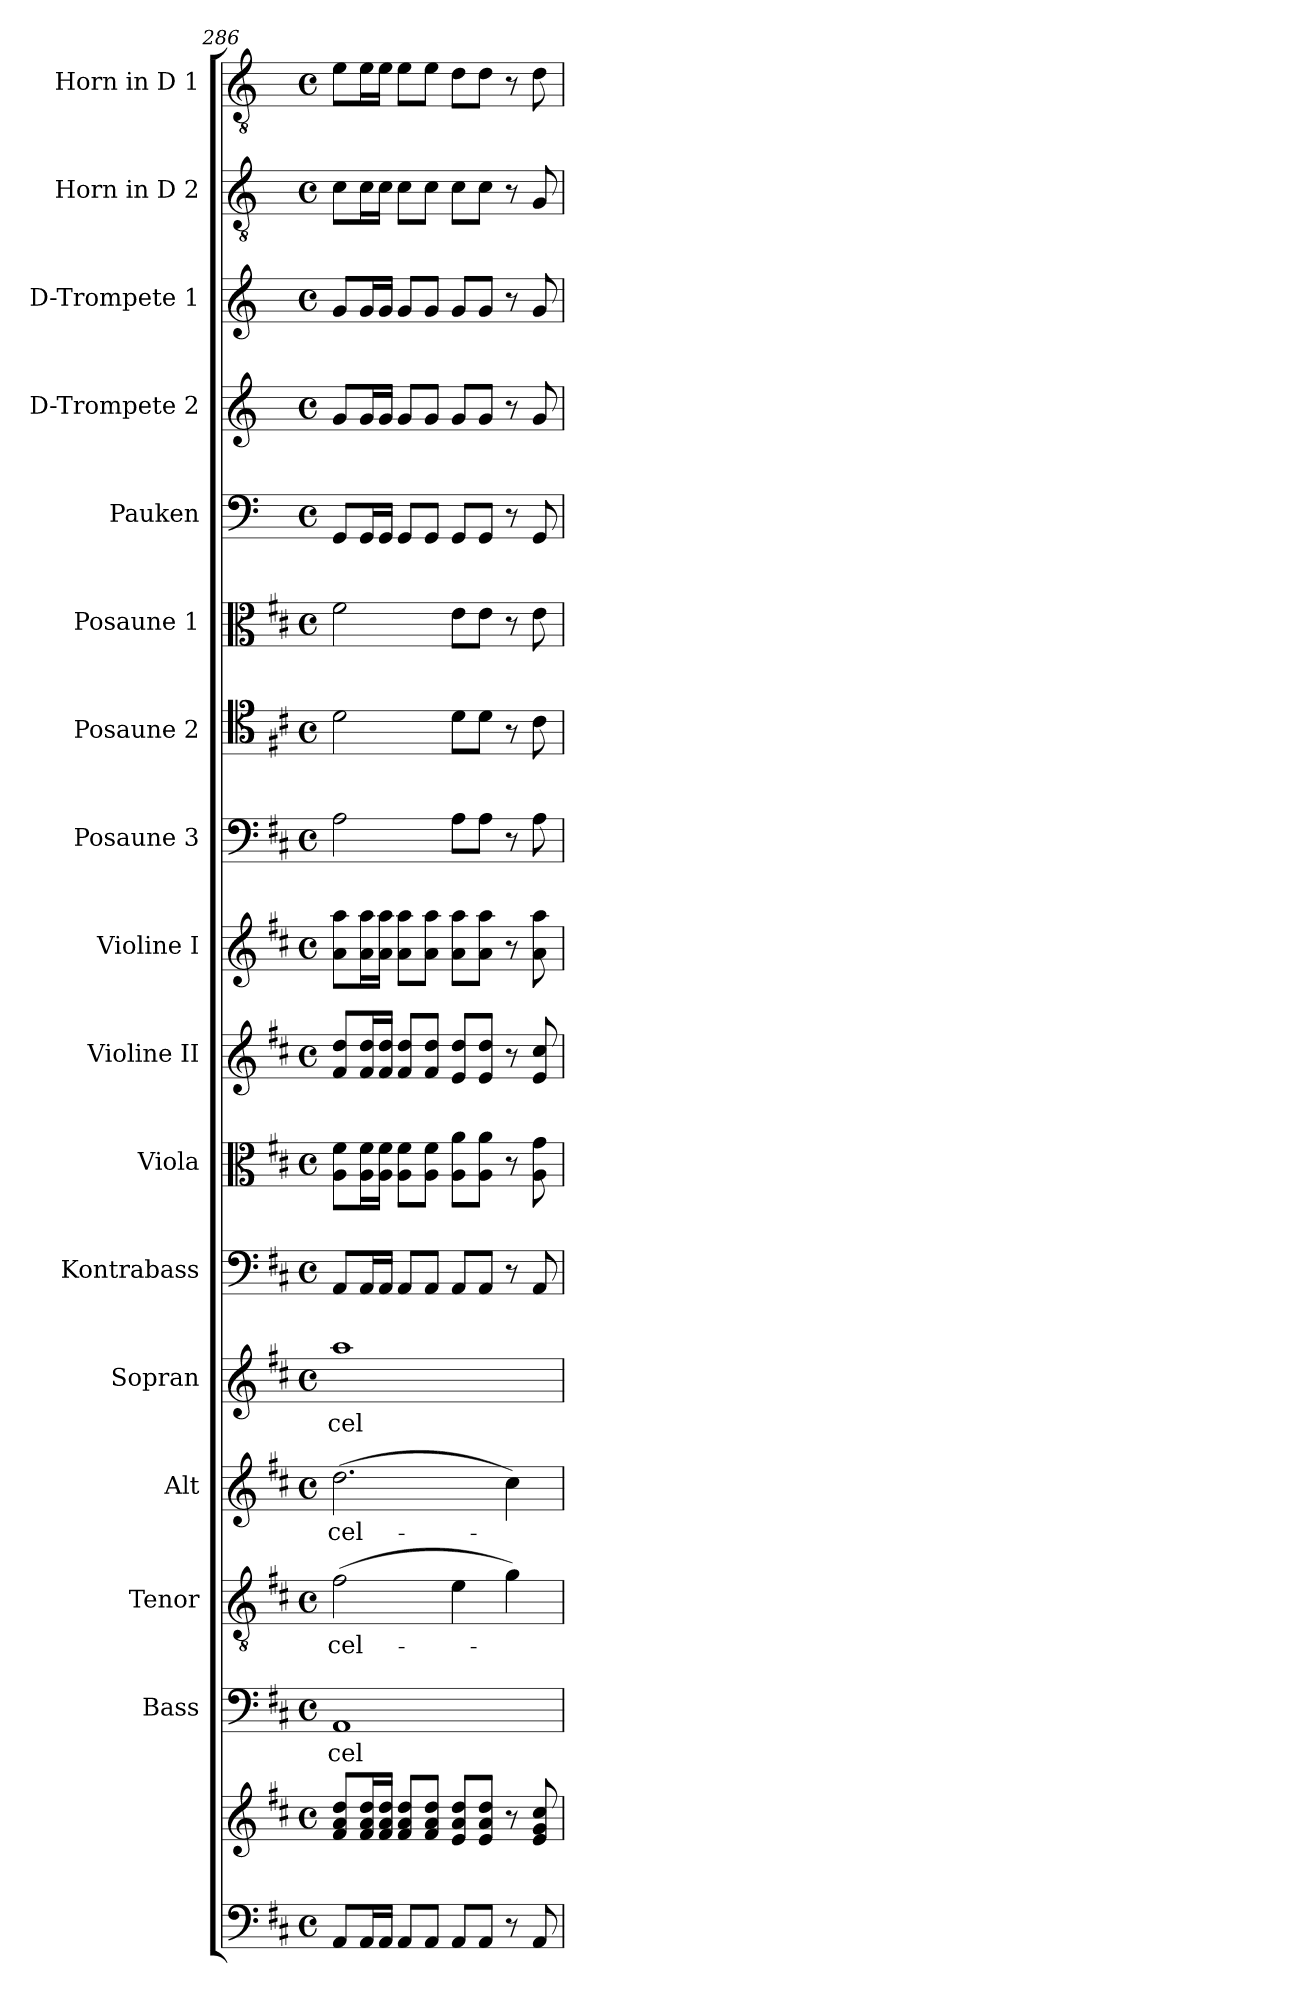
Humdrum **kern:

**kern	**kern	**kern	**text	**kern	**text	**kern	**text	**kern	**text	**kern	**kern	**kern	**kern	**kern	**kern	**kern	**kern	**kern	**kern	**kern	**kern
*part17	*part17	*part16	*part16	*part15	*part15	*part14	*part14	*part13	*part13	*part12	*part11	*part10	*part9	*part8	*part7	*part6	*part5	*part4	*part3	*part2	*part1
*staff18	*staff17	*staff16	*staff16	*staff15	*staff15	*staff14	*staff14	*staff13	*staff13	*staff12	*staff11	*staff10	*staff9	*staff8	*staff7	*staff6	*staff5	*staff4	*staff3	*staff2	*staff1
*	*	*I"Bass	*	*I"Tenor	*	*I"Alt	*	*I"Sopran	*	*I"Kontrabass	*I"Viola	*I"Violine II	*I"Violine I	*I"Posaune 3	*I"Posaune 2	*I"Posaune 1	*I"Pauken	*I"D-Trompete 2	*I"D-Trompete 1	*I"Horn in D 2	*I"Horn in D 1
*	*	*I'B.	*	*I'T.	*	*I'A.	*	*I'S.	*	*I'Kb.	*I'Vla.	*I'Vl. II	*I'Vl. I	*I'Pos. 3	*I'Pos. 2	*I'Pos. 1	*I'Pk.	*I'D Trp. 2	*I'D Trp. 1	*I'Hrn. 2	*I'Hrn. 1
*clefF4	*clefG2	*clefF4	*	*clefGv2	*	*clefG2	*	*clefG2	*	*clefF4	*clefC3	*clefG2	*clefG2	*clefF4	*clefC4	*clefC3	*clefF4	*clefG2	*clefG2	*clefGv2	*clefGv2
*	*	*	*	*	*	*	*	*	*	*ITrd7c12	*	*	*	*	*	*	*ITrd-1c-2	*ITrd-1c-2	*ITrd-1c-2	*ITrd-1c-2	*ITrd-1c-2
*k[f#c#]	*k[f#c#]	*k[f#c#]	*	*k[f#c#]	*	*k[f#c#]	*	*k[f#c#]	*	*k[f#c#]	*k[f#c#]	*k[f#c#]	*k[f#c#]	*k[f#c#]	*k[f#c#]	*k[f#c#]	*k[f#c#]	*k[f#c#]	*k[f#c#]	*k[f#c#]	*k[f#c#]
*D:	*D:	*D:	*	*D:	*	*D:	*	*D:	*	*D:	*D:	*D:	*D:	*D:	*D:	*D:	*D:	*D:	*D:	*D:	*D:
*M4/4	*M4/4	*M4/4	*	*M4/4	*	*M4/4	*	*M4/4	*	*M4/4	*M4/4	*M4/4	*M4/4	*M4/4	*M4/4	*M4/4	*M4/4	*M4/4	*M4/4	*M4/4	*M4/4
*met(c)	*met(c)	*met(c)	*	*met(c)	*	*met(c)	*	*met(c)	*	*met(c)	*met(c)	*met(c)	*met(c)	*met(c)	*met(c)	*met(c)	*met(c)	*met(c)	*met(c)	*met(c)	*met(c)
=286	=286	=286	=286	=286	=286	=286	=286	=286	=286	=286	=286	=286	=286	=286	=286	=286	=286	=286	=286	=286	=286
!	!	!	!LO:LY:b	!	!LO:LY:b	!	!LO:LY:b	!	!LO:LY:b	!	!	!	!	!	!	!	!	!	!	!	!
8AA/L	8f#/ 8a/ 8dd/L	1AA	-cel-	(>2f#\	-cel-	(>2.dd\	-cel-	1aa	-cel-	8AAA/L	8A\ 8f#\L	8f#/ 8dd/L	8a\ 8aa\L	2A\	2d\	2f#\	8AA/L	8a/L	8a/L	8d\L	8f#\L
16AA/L	16f#/ 16a/ 16dd/L	.	.	.	.	.	.	.	.	16AAA/L	16A\ 16f#\L	16f#/ 16dd/L	16a\ 16aa\L	.	.	.	16AA/L	16a/L	16a/L	16d\L	16f#\L
16AA/JJ	16f#/ 16a/ 16dd/JJ	.	.	.	.	.	.	.	.	16AAA/JJ	16A\ 16f#\JJ	16f#/ 16dd/JJ	16a\ 16aa\JJ	.	.	.	16AA/JJ	16a/JJ	16a/JJ	16d\JJ	16f#\JJ
8AA/L	8f#/ 8a/ 8dd/L	.	.	.	.	.	.	.	.	8AAA/L	8A\ 8f#\L	8f#/ 8dd/L	8a\ 8aa\L	.	.	.	8AA/L	8a/L	8a/L	8d\L	8f#\L
8AA/J	8f#/ 8a/ 8dd/J	.	.	.	.	.	.	.	.	8AAA/J	8A\ 8f#\J	8f#/ 8dd/J	8a\ 8aa\J	.	.	.	8AA/J	8a/J	8a/J	8d\J	8f#\J
8AA/L	8e/ 8a/ 8dd/L	.	.	4e\	.	.	.	.	.	8AAA/L	8A\ 8a\L	8e/ 8dd/L	8a\ 8aa\L	8A\L	8d\L	8e\L	8AA/L	8a/L	8a/L	8d\L	8e\L
8AA/J	8e/ 8a/ 8dd/J	.	.	.	.	.	.	.	.	8AAA/J	8A\ 8a\J	8e/ 8dd/J	8a\ 8aa\J	8A\J	8d\J	8e\J	8AA/J	8a/J	8a/J	8d\J	8e\J
8r	8r	.	.	4g\)	.	4cc#\)	.	.	.	8r	8r	8r	8r	8r	8r	8r	8r	8r	8r	8r	8r
8AA/	8e/ 8g/ 8cc#/	.	.	.	.	.	.	.	.	8AAA/	8A\ 8g\	8e/ 8cc#/	8a\ 8aa\	8A\	8c#\	8e\	8AA/	8a/	8a/	8A/	8e\
=	=	=	=	=	=	=	=	=	=	=	=	=	=	=	=	=	=	=	=	=	=
*-	*-	*-	*-	*-	*-	*-	*-	*-	*-	*-	*-	*-	*-	*-	*-	*-	*-	*-	*-	*-	*-
